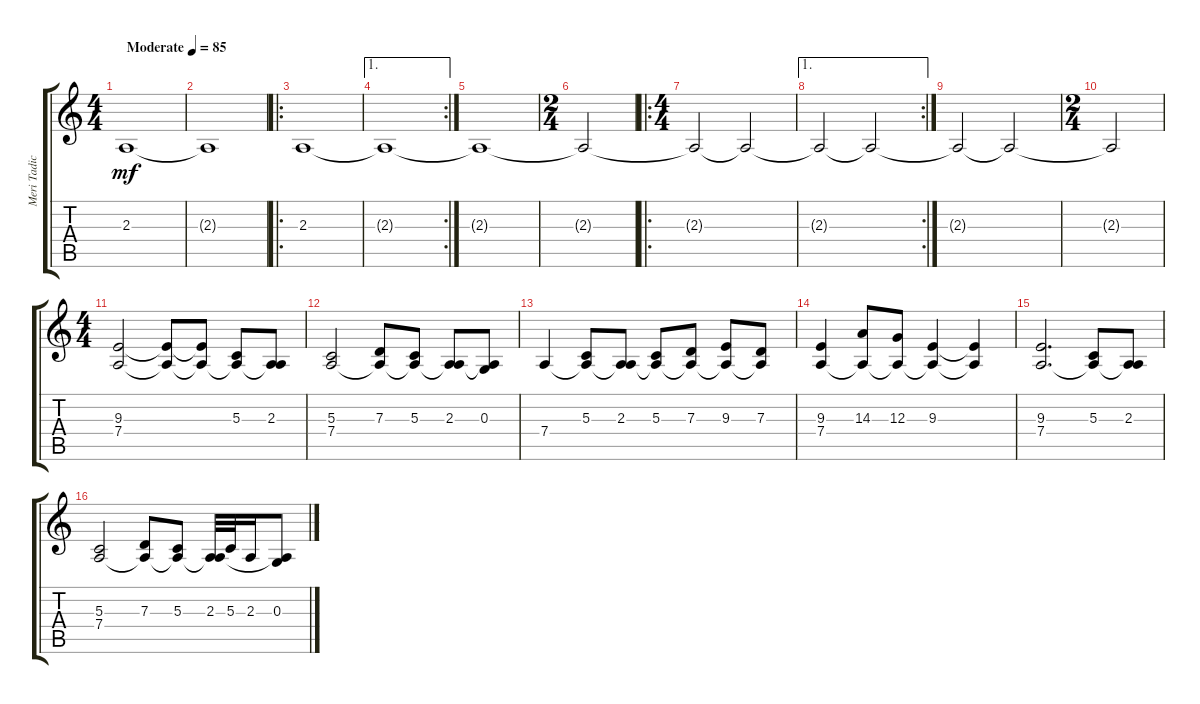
\track ("Meri Tadic and Anna Murphy" "Meri Tadic") {instrument fiddle}
\staff {score tabs}
\tuning (E4 B3 G3 D3 A2 E2) {hide}
\ts (4 4)
\tempo (85 "Moderate")
\clef g2
\ks c
2.3.1{dy mf instrument fiddle} |
2.3{t}.1 |
\ro
2.3.1 |
\ae 1
\rc 2
2.3{t}.1 |
2.3{t}.1 |
\ts (2 4)
2.3{t}.2 |
\ro
\ts (4 4)
2.3{t}.2 2.3{t}.2 |
\ae 1
\rc 2
2.3{t}.2 2.3{t}.2 |
2.3{t}.2 2.3{t}.2 |
\ts (2 4)
2.3{t}.2 |
\ts (4 4)
(9.3 7.4).2 (9.3{t} 7.4{t}).8 (9.3{t} 7.4{t}).8 (5.3 7.4{t}).8 (2.3 7.4{t}).8 |
(5.3 7.4).2 (7.3 7.4{t}).8 (5.3 7.4{t}).8 (2.3 7.4{t}).8 (0.3 7.4{t}).8 |
7.4.4 (5.3 7.4{t}).8 (2.3 7.4{t}).8 (5.3 7.4{t}).8 (7.3 7.4{t}).8 (9.3 7.4{t}).8 (7.3 7.4{t}).8 |
(9.3 7.4).4 (14.3 7.4{t}).8 (12.3 7.4{t}).8 (9.3 7.4{t}).4 (9.3{t} 7.4{t}).4 |
(9.3 7.4).2{d} (5.3 7.4{t}).8 (2.3 7.4{t}).8 |
(5.3 7.4).2 (7.3 7.4{t}).8 (5.3 7.4{t}).8 (2.3 7.4{t}).32 5.3.32 2.3.16 (0.3 7.4{t}).8
